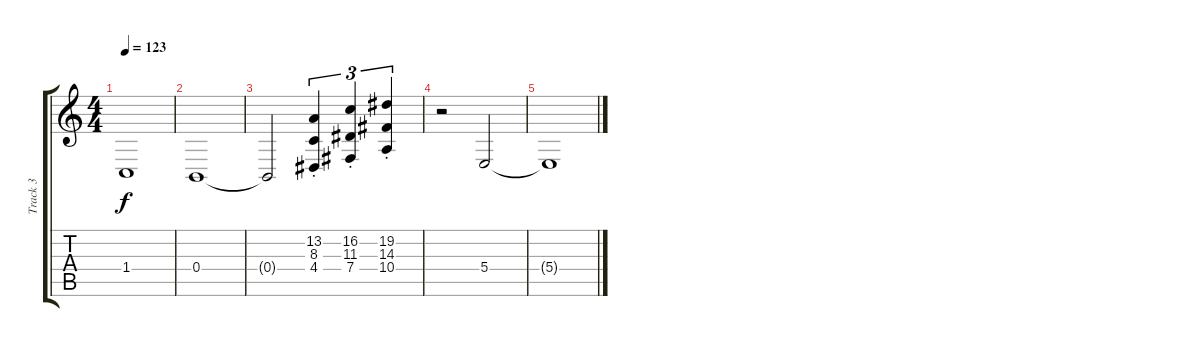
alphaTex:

\track ("Track 3" "Track 3") {instrument cello}
\staff {score tabs}
\tuning (Db4 Ab3 E3 B2 Gb2 B1) {hide}
\ts (4 4)
\tempo 123
\clef g2
\ks c
1.4.1{dy f} |
0.4.1 |
0.4{t}.2 (13.2{st} 8.3{st} 4.4{st}).4{tu (3 2)} (16.2{st} 11.3{st} 7.4{st}).4{tu (3 2)} (19.2{st} 14.3{st} 10.4{st}).4{tu (3 2)} |
r.2 5.4.2 |
5.4{t}.1
